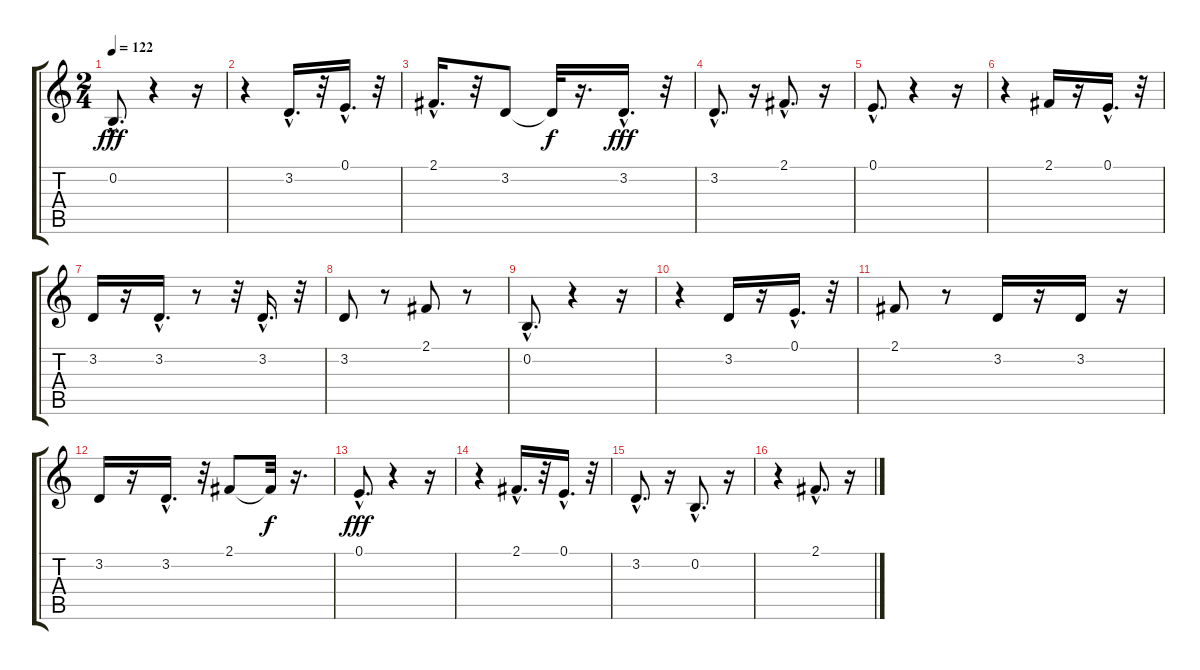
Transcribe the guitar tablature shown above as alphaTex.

\track "" {instrument ocarina}
\staff {score tabs}
\tuning (E4 B3 G3 D3 A2 E2) {hide}
\ts (2 4)
\tempo 122
\clef g2
\ks c
0.2{hac}.8{d dy fff} r.4 r.16 |
r.4 3.2{hac}.16{d} r.32 0.1{hac}.16{d} r.32 |
2.1{hac}.16{d} r.32 3.2.8 3.2{t}.32{dy f} r.16{d} 3.2{hac}.16{d dy fff} r.32 |
3.2{hac}.8{d} r.16 2.1{hac}.8{d} r.16 |
0.1{hac}.8{d} r.4 r.16 |
r.4 2.1.16 r.16 0.1{hac}.16{d} r.32 |
3.2.16 r.16 3.2{hac}.16{d} r.8 r.32 3.2{hac}.16{d} r.32 |
3.2.8 r.8 2.1.8 r.8 |
0.2{hac}.8{d} r.4 r.16 |
r.4 3.2.16 r.16 0.1{hac}.16{d} r.32 |
2.1.8 r.8 3.2.16 r.16 3.2.16 r.16 |
3.2.16 r.16 3.2{hac}.16{d} r.32 2.1.8 2.1{t}.32{dy f} r.16{d} |
0.1{hac}.8{d dy fff} r.4 r.16 |
r.4 2.1{hac}.16{d} r.32 0.1{hac}.16{d} r.32 |
3.2{hac}.8{d} r.16 0.2{hac}.8{d} r.16 |
r.4 2.1{hac}.8{d} r.16
